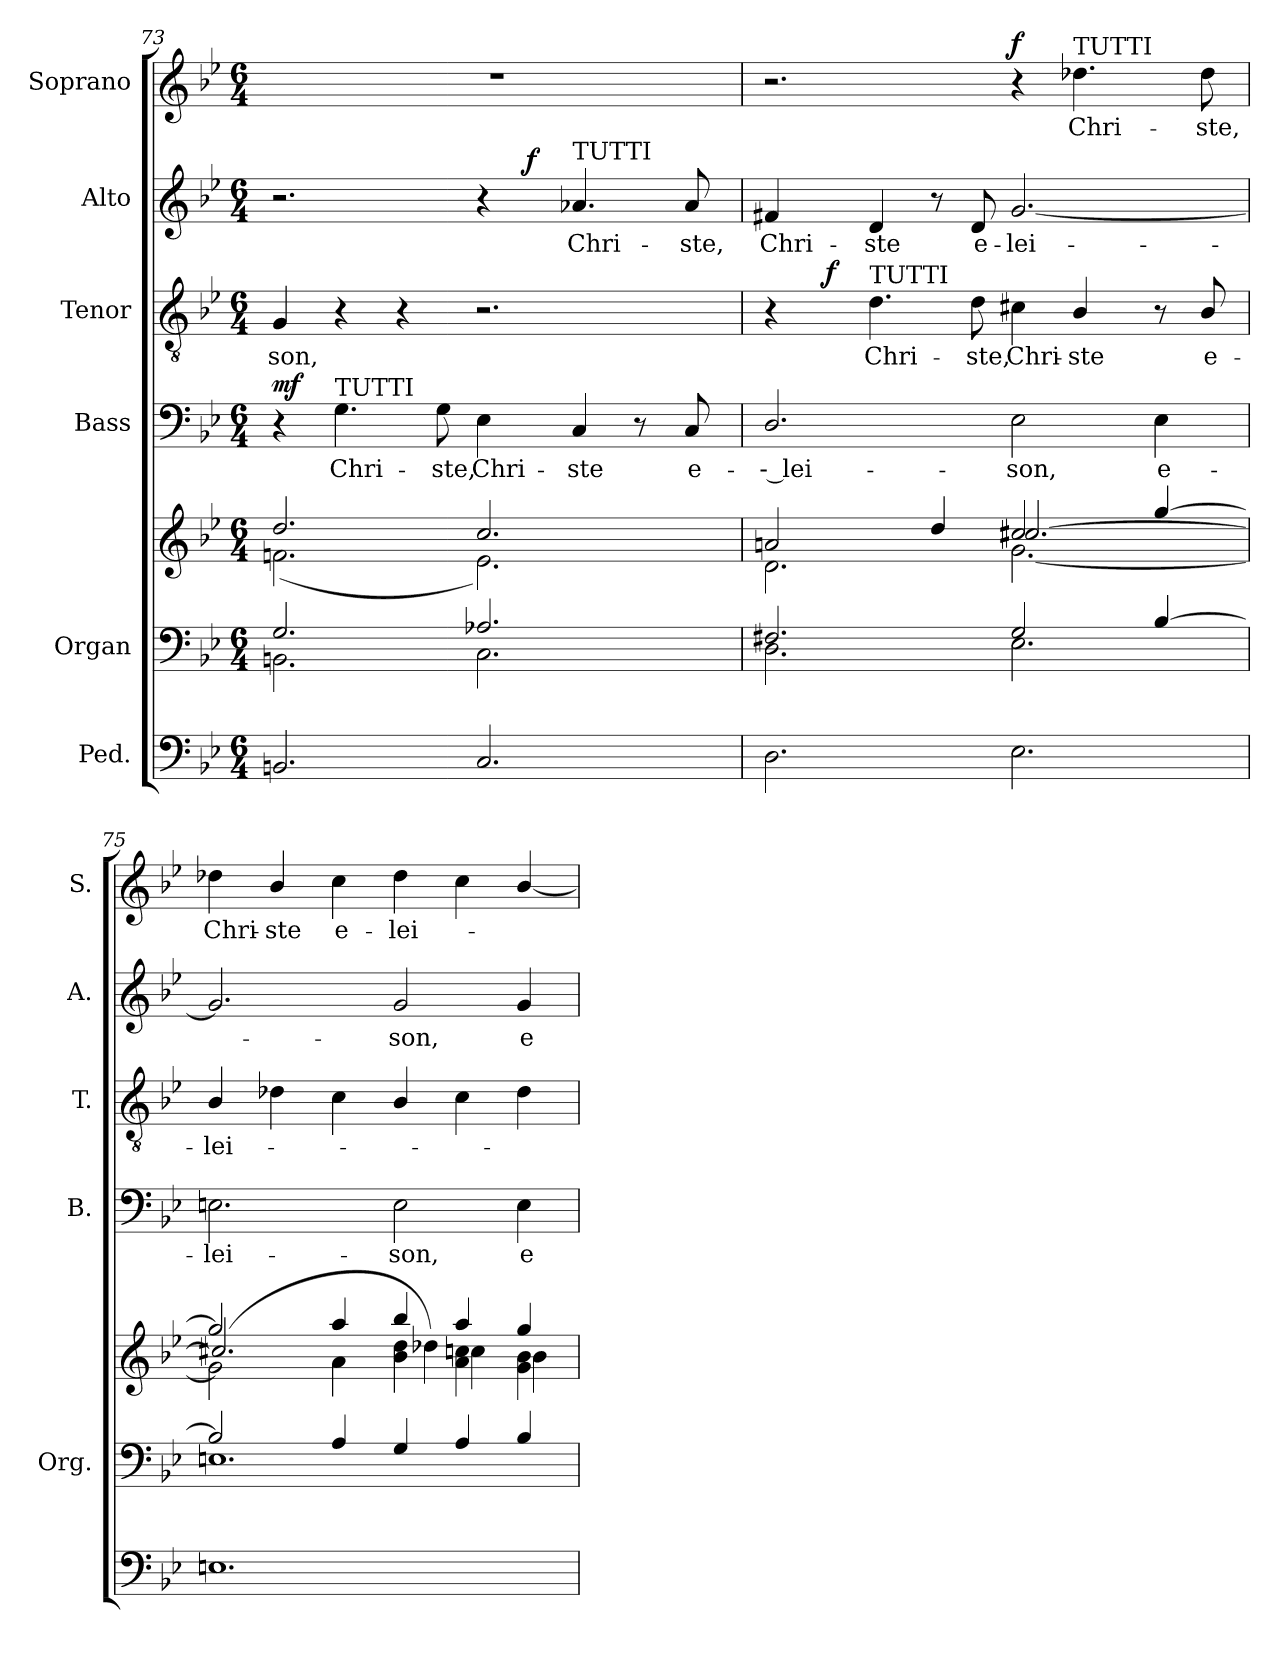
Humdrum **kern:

**kern	**kern	**kern	**kern	**text	**dynam	**kern	**text	**dynam	**kern	**text	**dynam	**kern	**text	**dynam
*part6	*part5	*part5	*part4	*part4	*part4	*part3	*part3	*part3	*part2	*part2	*part2	*part1	*part1	*part1
*staff7	*staff6	*staff5	*staff4	*staff4	*staff4	*staff3	*staff3	*staff3	*staff2	*staff2	*staff2	*staff1	*staff1	*staff1
*I"Ped.	*I"Organ	*	*I"Bass	*	*	*I"Tenor	*	*	*I"Alto	*	*	*I"Soprano	*	*
*	*I'Org.	*	*I'B.	*	*	*I'T.	*	*	*I'A.	*	*	*I'S.	*	*
*clefF4	*clefF4	*clefG2	*clefF4	*	*	*clefGv2	*	*	*clefG2	*	*	*clefG2	*	*
*	*	*	*	*	*	*ITrd7c12	*	*	*	*	*	*	*	*
*k[b-e-]	*k[b-e-]	*k[b-e-]	*k[b-e-]	*	*	*k[b-e-]	*	*	*k[b-e-]	*	*	*k[b-e-]	*	*
*B-:	*B-:	*B-:	*B-:	*	*	*B-:	*	*	*B-:	*	*	*B-:	*	*
*M6/4	*M6/4	*M6/4	*M6/4	*	*	*M6/4	*	*	*M6/4	*	*	*M6/4	*	*
=73	=73	=73	=73	=73	=73	=73	=73	=73	=73	=73	=73	=73	=73	=73
*	*^	*^	*	*	*	*	*	*	*	*	*	*	*	*
!	!	!	!	!	!	!	!	!	!LO:LY:b:color=#000000	!	!	!	!	!LO:N:vis=1	!	!
*	*	*	*	*	*	*	*	*	*	*	*^	*	*	*	*	*
2.BBni/	2.Gi/	2.BBni\	2.ddi/	(2.fni\	4r	.	mf	4GGi/	-son,	.	2.r	2ryy	.	.	1.r	.	.
!	!	!	!	!	!LO:TX:a:t=TUTTI	!	!	!	!	!	!	!	!	!	!	!	!
!	!	!	!	!	!	!LO:LY:b:color=#000000	!	!	!	!	!	!	!	!	!	!	!
.	.	.	.	.	4.Gi\	Chri-	.	4r	.	.	.	.	.	.	.	.	.
.	.	.	.	.	.	.	.	4r	.	.	.	4ryy	.	.	.	.	.
!	!	!	!	!	!	!LO:LY:b:color=#000000	!	!	!	!	!	!	!	!	!	!	!
.	.	.	.	.	8Gi\	-ste,	.	.	.	.	.	.	.	.	.	.	.
!	!	!	!	!	!	!LO:LY:b:color=#000000	!	!	!	!	!	!	!	!	!	!	!
2.Ci/	2.A-Xi/	2.Ci\	2.cci/	2.e-i\)	4E-i\	Chri-	.	2.r	.	.	4r	16ryy	.	.	.	.	.
.	.	.	.	.	.	.	.	.	.	.	.	32ryy	.	.	.	.	.
.	.	.	.	.	.	.	.	.	.	.	.	256ryy	.	.	.	.	.
.	.	.	.	.	.	.	.	.	.	.	.	1024ryy	.	.	.	.	.
.	.	.	.	.	.	.	.	.	.	.	.	2ryy	.	f	.	.	.
!	!	!	!	!	!	!LO:LY:b:color=#000000	!	!	!	!	!	!	!	!	!	!	!
!	!	!	!	!	!	!	!	!	!	!	!LO:TX:a:t=TUTTI	!	!	!	!	!	!
!	!	!	!	!	!	!	!	!	!	!	!	!	!LO:LY:b:color=#000000	!	!	!	!
.	.	.	.	.	4Ci/	-ste	.	.	.	.	4.a-Xi/	.	Chri-	.	.	.	.
.	.	.	.	.	8r	.	.	.	.	.	.	.	.	.	.	.	.
.	.	.	.	.	.	.	.	.	.	.	.	8ryy	.	.	.	.	.
!	!	!	!	!	!	!LO:LY:b:color=#000000	!	!	!	!	!	!	!	!	!	!	!
!	!	!	!	!	!	!	!	!	!	!	!	!	!LO:LY:b:color=#000000	!	!	!	!
.	.	.	.	.	8Ci/	e-	.	.	.	.	8a-i/	.	-ste,	.	.	.	.
.	.	.	.	.	.	.	.	.	.	.	.	64ryy	.	.	.	.	.
.	.	.	.	.	.	.	.	.	.	.	.	128ryy	.	.	.	.	.
.	.	.	.	.	.	.	.	.	.	.	.	512.ryy	.	.	.	.	.
*	*	*	*	*	*	*	*	*	*	*	*v	*v	*	*	*	*	*
!!LO:LB:g=z
=74	=74	=74	=74	=74	=74	=74	=74	=74	=74	=74	=74	=74	=74	=74	=74	=74
*	*	*	*	*^	*	*	*	*	*	*	*	*	*	*	*	*
*	*	*	*	*	*	*	*	*	*	*	*	*^	*	*	*	*	*
!	!	!	!	!	!	!	!LO:LY:b:color=#000000	!	!	!	!	!	!	!	!	!	!	!
*	*	*	*	*	*	*	*	*	*	*	*	*v	*v	*	*	*	*	*
*	*	*	*	*	*	*	*	*	*	*	*	*^	*	*	*	*	*
!	!	!	!	!	!	!	!	!	!	!	!	!	!	!LO:LY:b:color=#000000	!	!	!	!
*	*	*	*	*	*	*	*	*	*^	*	*	*v	*v	*	*	*	*	*
2.Di\	2.F#Xi/	2.Di\	2ani/	2.di\	2.ryy	2.Di/	-- lei-	.	4r	16ryy	.	.	4f#Xi/	Chri-	.	2.r	.	.
.	.	.	.	.	.	.	.	.	.	32ryy	.	.	.	.	.	.	.	.
.	.	.	.	.	.	.	.	.	.	64ryy	.	.	.	.	.	.	.	.
.	.	.	.	.	.	.	.	.	.	256.ryy	.	.	.	.	.	.	.	.
.	.	.	.	.	.	.	.	.	.	1ryy	.	f	.	.	.	.	.	.
!	!	!	!	!	!	!	!	!	!	!	!LO:LY:b:color=#000000	!	!	!	!	!	!	!
!	!	!	!	!	!	!	!	!	!LO:TX:a:t=TUTTI	!	!	!	!	!	!	!	!	!
!	!	!	!	!	!	!	!	!	!	!	!	!	!	!LO:LY:b:color=#000000	!	!	!	!
.	.	.	.	.	.	.	.	.	4.Di\	.	Chri-	.	4di/	-ste	.	.	.	.
.	.	.	4ddi/	.	.	.	.	.	.	.	.	.	8r	.	.	.	.	.
!	!	!	!	!	!	!	!	!	!	!	!LO:LY:b:color=#000000	!	!	!	!	!	!	!
!	!	!	!	!	!	!	!	!	!	!	!	!	!	!LO:LY:b:color=#000000	!	!	!	!
.	.	.	.	.	.	.	.	.	8Di\	.	-ste,	.	8di/	e-	.	.	.	.
!	!	!	!	!	!	!	!LO:LY:b:color=#000000	!	!	!	!	!	!	!	!	!	!	!
!	!	!	!	!	!	!	!	!	!	!	!LO:LY:b:color=#000000	!	!	!	!	!	!	!
!	!	!	!	!	!	!	!	!	!	!	!	!	!	!LO:LY:b:color=#000000	!	!	!	!
2.E-i\	2Gi/	2.E-i\	2cc#Xi/	[2.gi\	[2.cc#i/	2E-i\	-son,	.	4C#Xi\	.	Chri-	.	[2.gi/	-lei-	.	4r	.	f
!	!	!	!	!	!	!	!	!	!	!	!LO:LY:b:color=#000000	!	!	!	!	!	!	!
!	!	!	!	!	!	!	!	!	!	!	!	!	!	!	!	!LO:TX:a:t=TUTTI	!	!
!	!	!	!	!	!	!	!	!	!	!	!	!	!	!	!	!	!LO:LY:b:color=#000000	!
.	.	.	.	.	.	.	.	.	4BB-i/	.	-ste	.	.	.	.	4.dd-Xi\	Chri-	.
.	.	.	.	.	.	.	.	.	.	4ryy	.	.	.	.	.	.	.	.
!	!	!	!	!	!	!	!LO:LY:b:color=#000000	!	!	!	!	!	!	!	!	!	!	!
.	[4B-i/	.	[4ggi/	.	.	4E-i\	e-	.	8r	.	.	.	.	.	.	.	.	.
.	.	.	.	.	.	.	.	.	.	8ryy	.	.	.	.	.	.	.	.
!	!	!	!	!	!	!	!	!	!	!	!LO:LY:b:color=#000000	!	!	!	!	!	!	!
!	!	!	!	!	!	!	!	!	!	!	!	!	!	!	!	!	!LO:LY:b:color=#000000	!
.	.	.	.	.	.	.	.	.	8BB-i/	.	e-	.	.	.	.	8dd-i\	-ste,	.
.	.	.	.	.	.	.	.	.	.	128ryy	.	.	.	.	.	.	.	.
.	.	.	.	.	.	.	.	.	.	512ryy	.	.	.	.	.	.	.	.
*	*	*	*	*	*	*	*	*	*v	*v	*	*	*	*	*	*	*	*
=75	=75	=75	=75	=75	=75	=75	=75	=75	=75	=75	=75	=75	=75	=75	=75	=75	=75
*	*	*	*	*	*	*	*	*	*^	*	*	*	*	*	*	*	*
!	!	!	!	!	!	!	!LO:LY:b:color=#000000	!	!	!	!	!	!	!	!	!	!	!
*	*	*	*	*	*	*	*	*	*v	*v	*	*	*	*	*	*	*	*
*	*	*	*	*	*	*	*	*	*^	*	*	*	*	*	*	*	*
!	!	!	!	!	!	!	!	!	!	!	!LO:LY:b:color=#000000	!	!	!	!	!	!	!
*	*	*	*	*	*	*	*	*	*v	*v	*	*	*	*	*	*	*	*
*	*	*	*	*	*	*	*	*	*^	*	*	*	*	*	*	*	*
!	!	!	!	!	!	!	!	!	!	!	!	!	!	!	!	!	!LO:LY:b:color=#000000	!
*	*	*	*	*	*	*	*	*	*v	*v	*	*	*	*	*	*	*	*
1.Eni	2B-i/]	1.Eni	2ggi/]	2gi\]	(2.cc#Xi/]	2.Eni\	-lei-	.	4BB-i/	-lei-	.	2.gi/]	.	.	4dd-Xi\	Chri-	.
!	!	!	!	!	!	!	!	!	!	!	!	!	!	!	!	!LO:LY:b:color=#000000	!
.	.	.	.	.	.	.	.	.	4D-Xi\	.	.	.	.	.	4b-i/	-ste	.
!	!	!	!	!	!	!	!	!	!	!	!	!	!	!	!	!LO:LY:b:color=#000000	!
.	4Ai/	.	4aai/	4ai\	.	.	.	.	4Ci\	.	.	.	.	.	4cci\	e-	.
!	!	!	!	!	!	!	!LO:LY:b:color=#000000	!	!	!	!	!	!	!	!	!	!
!	!	!	!	!	!	!	!	!	!	!	!	!	!LO:LY:b:color=#000000	!	!	!	!
!	!	!	!	!	!	!	!	!	!	!	!	!	!	!	!	!LO:LY:b:color=#000000	!
.	4Gi/	.	4bb-i/	4b-i\ 4ddi	4dd-Xi\)	2Ei\	-son,	.	4BB-i/	.	.	2gi/	-son,	.	4dd-i\	-lei-	.
.	4Ai/	.	4aai/	4ai\ 4cci	4ccni\	.	.	.	4Ci\	.	.	.	.	.	4cci\	.	.
!	!	!	!	!	!	!	!LO:LY:b:color=#000000	!	!	!	!	!	!	!	!	!	!
!	!	!	!	!	!	!	!	!	!	!	!	!	!LO:LY:b:color=#000000	!	!	!	!
.	4B-i/	.	4ggi/	4gi\ 4b-i	4b-i\	4Ei\	e-	.	4D-i\	.	.	4gi/	e-	.	[4b-i/	.	.
*	*v	*v	*	*	*	*	*	*	*	*	*	*	*	*	*	*	*
*	*	*v	*v	*v	*	*	*	*	*	*	*	*	*	*	*	*
=	=	=	=	=	=	=	=	=	=	=	=	=	=	=
*-	*-	*-	*-	*-	*-	*-	*-	*-	*-	*-	*-	*-	*-	*-
